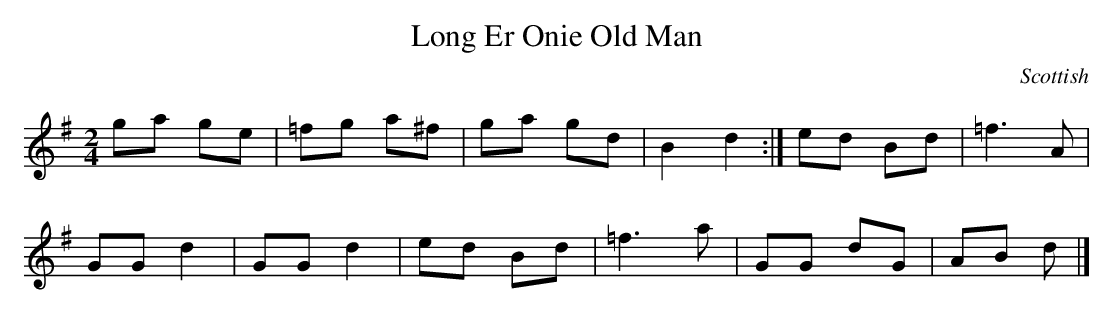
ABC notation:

X:1
T:Long Er Onie Old Man
O:Scottish
L:1/8
M:2/4
K:G
ga ge|=fg a^f|ga gd|B2 d2:|ed Bd|=f3 A|
GG d2|GG d2|ed Bd|=f3 a|GG dG|AB d|]
